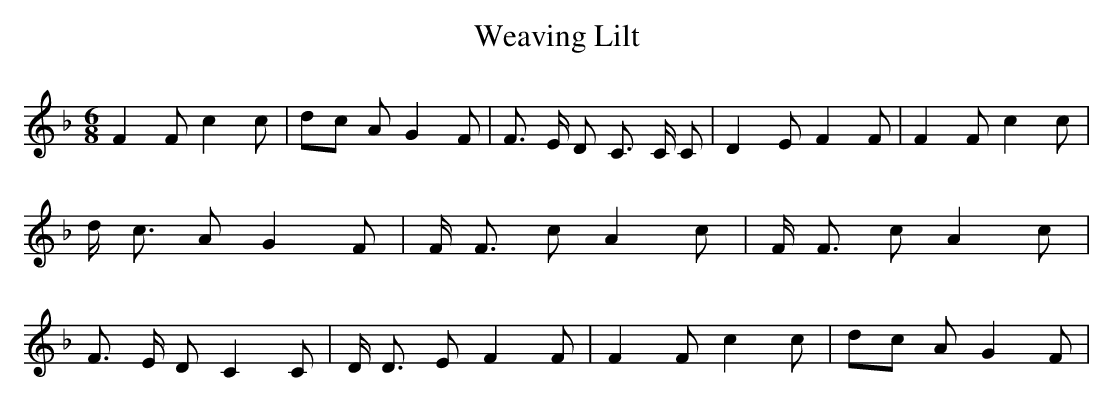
X:1
T:Weaving Lilt
M:6/8
L:1/8
K:F
 F2 F c2 c|d-c A G2 F| F3/2- E/2 D C3/2 C/2 C| D2 E F2 F| F2 F c2 c|\
 d/2 c3/2 A G2 F| F/2 F3/2 c A2 c| F/2 F3/2 c A2 c| F3/2- E/2 D C2 C|\
 D/2 D3/2 E F2 F| F2 F c2 c|d-c A G2 F|
